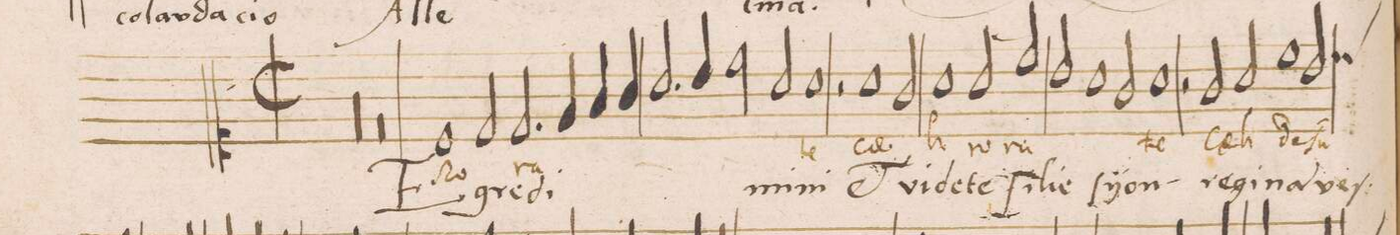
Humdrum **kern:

**kern	**text	**text
*I"DISCANTVS	*	*
*clefC1	*	*
*k[]	*	*
*met(c|)	*	*
*M2/1	*	*
*2\right	*	*
0r	.	.
=2	=2	=2
0r	.	.
=3	=3	=3
0r	.	.
=4	=4	=4
1c	Ro-	E-
2d/	.	-gre-
2.d/	-ra-	-di-
=5	=5	=5
4e/	.	.
4f/	.	.
4g/	.	.
2.a/	.	.
4b/	.	.
=6	=6	=6
2cc\	.	.
2a/	.	-mi-
1a	-te	-ni
=7	=7	=7
2r	.	.
1a	cae-	et
2g/	.	vi-
=8	=8	=8
1a	-li	-de-
2a/	ro-	-te
2cc/	-ra-	fi-
=9	=9	=9
2b/	.	-li-
1a	.	-e
2g/	.	si-
=10	=10	=10
1a	-te	-jon
2r	.	.
2g/	ce-	re-
=11	=11	=11
2a/	-li	-gi-
1cc	de	-n(am)
*custos:cc	*	*
2b/	su-	ves-
=12	=12	=12
*-	*-	*-
